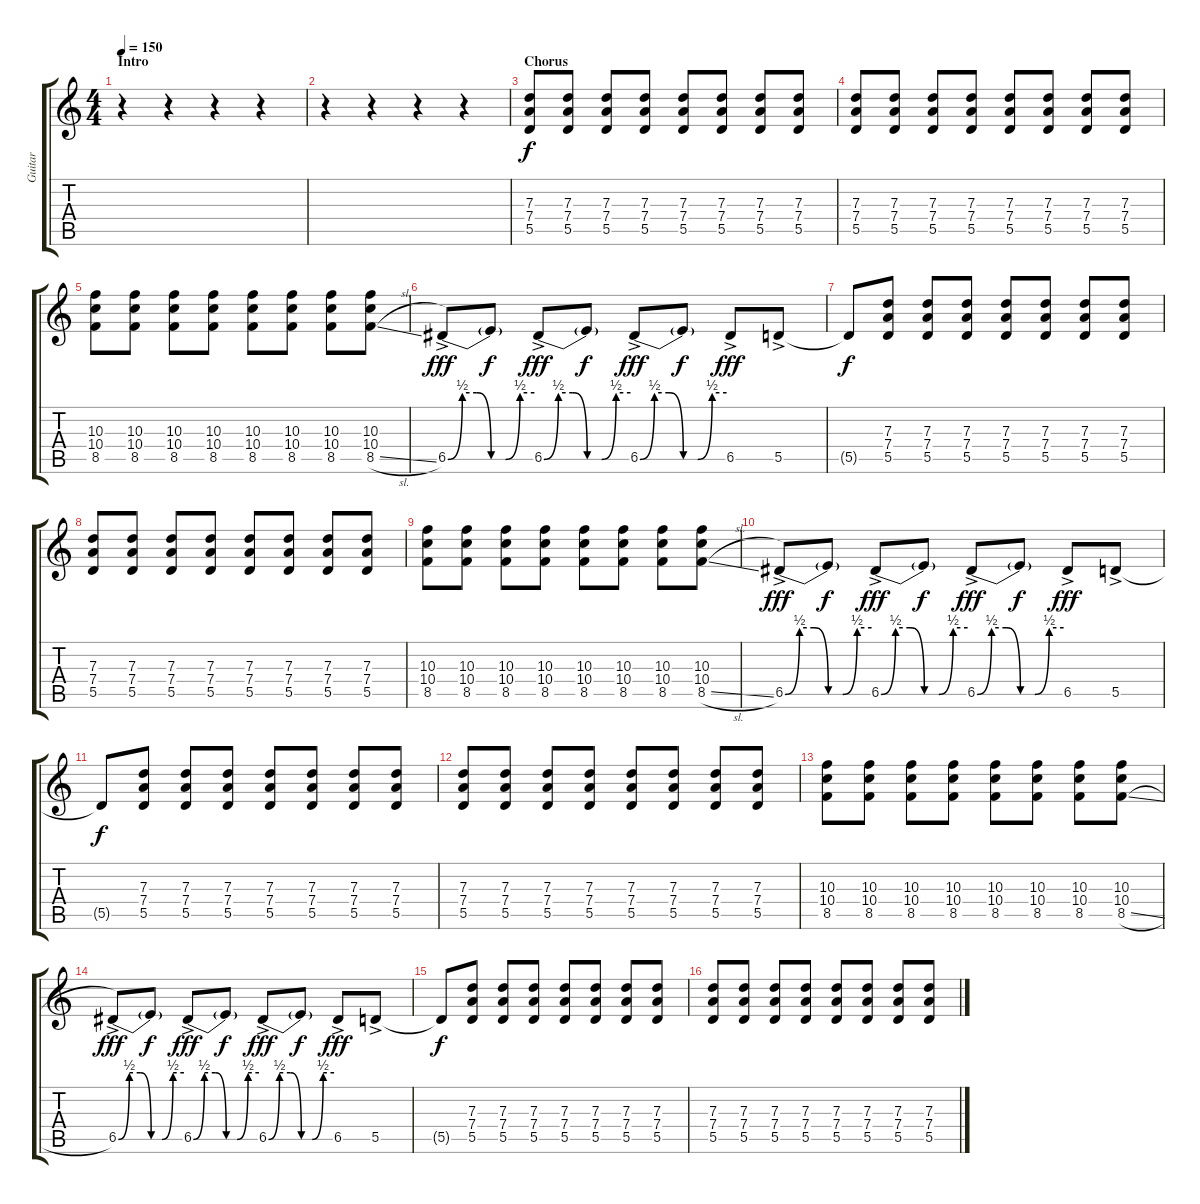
\track ("Guitar" "Guitar") {instrument overdrivenguitar}
\staff {score tabs}
\tuning (E4 B3 G3 D3 A2 E2) {hide}
\ts (4 4)
\section ("" "Intro")
\tempo 150
\clef g2
\ks c
r.4{dy f instrument overdrivenguitar} r.4 r.4 r.4 |
r.4 r.4 r.4 r.4 |
\section ("" "Chorus")
(7.3 7.4 5.5).8 (7.3 7.4 5.5).8 (7.3 7.4 5.5).8 (7.3 7.4 5.5).8 (7.3 7.4 5.5).8 (7.3 7.4 5.5).8 (7.3 7.4 5.5).8 (7.3 7.4 5.5).8 |
(7.3 7.4 5.5).8 (7.3 7.4 5.5).8 (7.3 7.4 5.5).8 (7.3 7.4 5.5).8 (7.3 7.4 5.5).8 (7.3 7.4 5.5).8 (7.3 7.4 5.5).8 (7.3 7.4 5.5).8 |
(10.3 10.4 8.5).8 (10.3 10.4 8.5).8 (10.3 10.4 8.5).8 (10.3 10.4 8.5).8 (10.3 10.4 8.5).8 (10.3 10.4 8.5).8 (10.3 10.4 8.5).8 (10.3 10.4 8.5{sl}).8 |
6.5{be (custom 0 0 10 2 20 2 30 0 40 0 50 2 60 2) ac}.8{dy fff} 6.5{t}.8{dy f} 6.5{be (custom 0 0 10 2 20 2 30 0 40 0 50 2 60 2) ac}.8{dy fff} 6.5{t}.8{dy f} 6.5{be (custom 0 0 10 2 20 2 30 0 40 0 50 2 60 2) ac}.8{dy fff} 6.5{t}.8{dy f} 6.5{ac}.8{dy fff} 5.5{ac}.8 |
5.5{t}.8{dy f} (7.3 7.4 5.5).8 (7.3 7.4 5.5).8 (7.3 7.4 5.5).8 (7.3 7.4 5.5).8 (7.3 7.4 5.5).8 (7.3 7.4 5.5).8 (7.3 7.4 5.5).8 |
(7.3 7.4 5.5).8 (7.3 7.4 5.5).8 (7.3 7.4 5.5).8 (7.3 7.4 5.5).8 (7.3 7.4 5.5).8 (7.3 7.4 5.5).8 (7.3 7.4 5.5).8 (7.3 7.4 5.5).8 |
(10.3 10.4 8.5).8 (10.3 10.4 8.5).8 (10.3 10.4 8.5).8 (10.3 10.4 8.5).8 (10.3 10.4 8.5).8 (10.3 10.4 8.5).8 (10.3 10.4 8.5).8 (10.3 10.4 8.5{sl}).8 |
6.5{be (custom 0 0 10 2 20 2 30 0 40 0 50 2 60 2) ac}.8{dy fff} 6.5{t}.8{dy f} 6.5{be (custom 0 0 10 2 20 2 30 0 40 0 50 2 60 2) ac}.8{dy fff} 6.5{t}.8{dy f} 6.5{be (custom 0 0 10 2 20 2 30 0 40 0 50 2 60 2) ac}.8{dy fff} 6.5{t}.8{dy f} 6.5{ac}.8{dy fff} 5.5{ac}.8 |
5.5{t}.8{dy f} (7.3 7.4 5.5).8 (7.3 7.4 5.5).8 (7.3 7.4 5.5).8 (7.3 7.4 5.5).8 (7.3 7.4 5.5).8 (7.3 7.4 5.5).8 (7.3 7.4 5.5).8 |
(7.3 7.4 5.5).8 (7.3 7.4 5.5).8 (7.3 7.4 5.5).8 (7.3 7.4 5.5).8 (7.3 7.4 5.5).8 (7.3 7.4 5.5).8 (7.3 7.4 5.5).8 (7.3 7.4 5.5).8 |
(10.3 10.4 8.5).8 (10.3 10.4 8.5).8 (10.3 10.4 8.5).8 (10.3 10.4 8.5).8 (10.3 10.4 8.5).8 (10.3 10.4 8.5).8 (10.3 10.4 8.5).8 (10.3 10.4 8.5{sl}).8 |
6.5{be (custom 0 0 10 2 20 2 30 0 40 0 50 2 60 2) ac}.8{dy fff} 6.5{t}.8{dy f} 6.5{be (custom 0 0 10 2 20 2 30 0 40 0 50 2 60 2) ac}.8{dy fff} 6.5{t}.8{dy f} 6.5{be (custom 0 0 10 2 20 2 30 0 40 0 50 2 60 2) ac}.8{dy fff} 6.5{t}.8{dy f} 6.5{ac}.8{dy fff} 5.5{ac}.8 |
5.5{t}.8{dy f} (7.3 7.4 5.5).8 (7.3 7.4 5.5).8 (7.3 7.4 5.5).8 (7.3 7.4 5.5).8 (7.3 7.4 5.5).8 (7.3 7.4 5.5).8 (7.3 7.4 5.5).8 |
(7.3 7.4 5.5).8 (7.3 7.4 5.5).8 (7.3 7.4 5.5).8 (7.3 7.4 5.5).8 (7.3 7.4 5.5).8 (7.3 7.4 5.5).8 (7.3 7.4 5.5).8 (7.3 7.4 5.5).8
